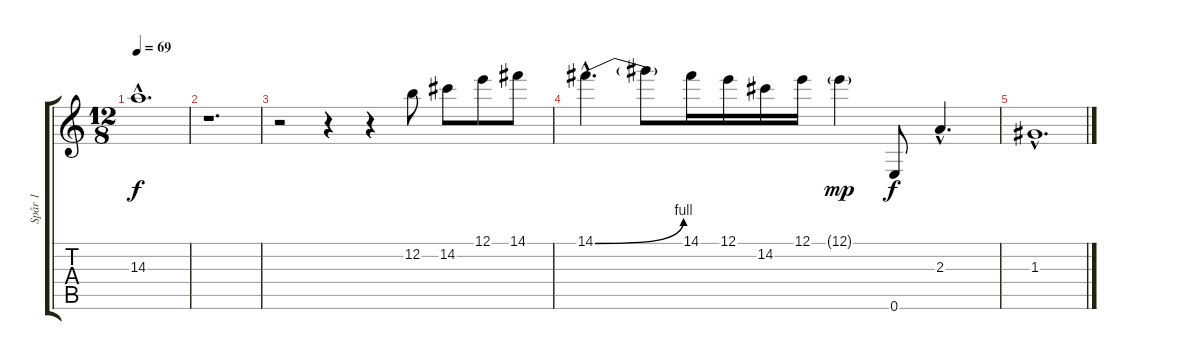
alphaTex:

\track ("Spår 1" "Spår 1") {instrument distortionguitar}
\staff {score tabs}
\tuning (E4 B3 G3 D3 A2 E2) {hide}
\ts (12 8)
\tempo 69
\clef g2
\ks c
14.3{hac t}.1{d dy f} |
r.1{d} |
r.2 r.4 r.4 12.2.8 14.2.8 12.1.8 14.1.8 |
14.1{be (bend 0 0 60 4) hac}.4{d} 14.1{t}.8 14.1.16 12.1.16 14.2.16 12.1.16 12.1{g}.4{dy mp} 0.6.8{dy f} 2.3{hac}.4{d} |
1.3{hac}.1{d}
